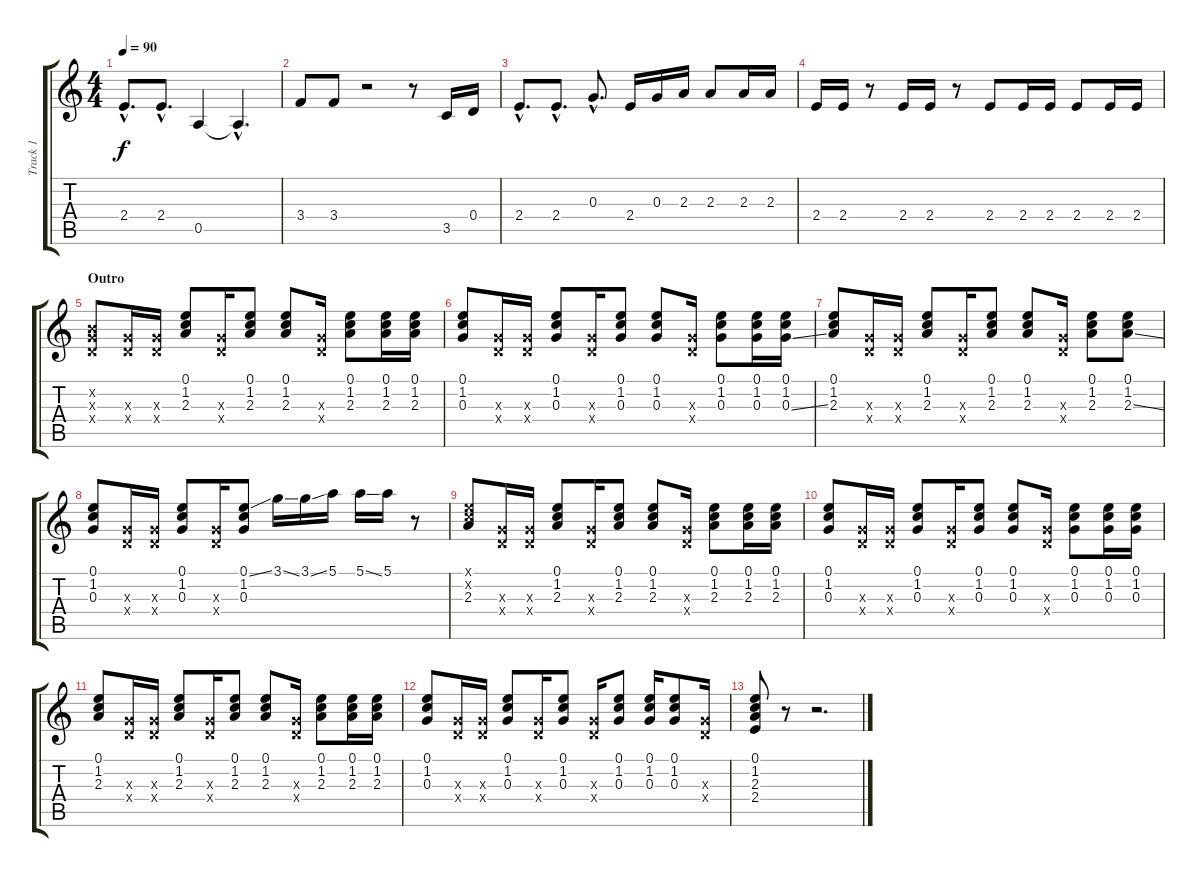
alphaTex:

\track ("Track 1" "Track 1") {instrument electricguitarclean}
\staff {score tabs}
\tuning (E4 B3 G3 D3 A2 E2) {hide}
\ts (4 4)
\tempo 90
\clef g2
\ks c
2.4{hac}.8{d dy f} 2.4{hac}.8{d} 0.5.4 0.5{hac t}.4{d} |
3.4.8 3.4.8 r.2 r.8 3.5.16 0.4.16 |
2.4{hac}.8{d} 2.4{hac}.8{d} 0.3{hac}.8{d} 2.4.16 0.3.16 2.3.16 2.3.8 2.3.16 2.3.16 |
2.4.16 2.4.16 r.8 2.4.16 2.4.16 r.8 2.4.8 2.4.16 2.4.16 2.4.8 2.4.16 2.4.16 |
\section ("" "Outro")
(0.2{x} 0.3{x} 0.4{x}).8 (0.3{x} 0.4{x}).16 (0.3{x} 0.4{x}).16 (0.1 1.2 2.3).8 (0.3{x} 0.4{x}).16 (0.1 1.2 2.3).8 (0.1 1.2 2.3).8 (0.3{x} 0.4{x}).16 (0.1 1.2 2.3).8 (0.1 1.2 2.3).16 (0.1 1.2 2.3).16 |
(0.1 1.2 0.3).8 (0.3{x} 0.4{x}).16 (0.3{x} 0.4{x}).16 (0.1 1.2 0.3).8 (0.3{x} 0.4{x}).16 (0.1 1.2 0.3).8 (0.1 1.2 0.3).8 (0.3{x} 0.4{x}).16 (0.1 1.2 0.3).8 (0.1 1.2 0.3).16 (0.1 1.2 0.3{ss}).16 |
(0.1 1.2 2.3).8 (0.3{x} 0.4{x}).16 (0.3{x} 0.4{x}).16 (0.1 1.2 2.3).8 (0.3{x} 0.4{x}).16 (0.1 1.2 2.3).8 (0.1 1.2 2.3).8 (0.3{x} 0.4{x}).16 (0.1 1.2 2.3).8 (0.1 1.2 2.3{ss}).8 |
(0.1 1.2 0.3).8 (0.3{x} 0.4{x}).16 (0.3{x} 0.4{x}).16 (0.1 1.2 0.3).8 (0.3{x} 0.4{x}).16 (0.1{ss} 1.2 0.3).8 3.1{ss}.16 3.1{ss}.16 5.1.16 5.1{ss}.16 5.1.16 r.8 |
(0.1{x} 1.2{x} 2.3).8 (0.3{x} 0.4{x}).16 (0.3{x} 0.4{x}).16 (0.1 1.2 2.3).8 (0.3{x} 0.4{x}).16 (0.1 1.2 2.3).8 (0.1 1.2 2.3).8 (0.3{x} 0.4{x}).16 (0.1 1.2 2.3).8 (0.1 1.2 2.3).16 (0.1 1.2 2.3).16 |
(0.1 1.2 0.3).8 (0.3{x} 0.4{x}).16 (0.3{x} 0.4{x}).16 (0.1 1.2 0.3).8 (0.3{x} 0.4{x}).16 (0.1 1.2 0.3).8 (0.1 1.2 0.3).8 (0.3{x} 0.4{x}).16 (0.1 1.2 0.3).8 (0.1 1.2 0.3).16 (0.1 1.2 0.3).16 |
(0.1 1.2 2.3).8 (0.3{x} 0.4{x}).16 (0.3{x} 0.4{x}).16 (0.1 1.2 2.3).8 (0.3{x} 0.4{x}).16 (0.1 1.2 2.3).8 (0.1 1.2 2.3).8 (0.3{x} 0.4{x}).16 (0.1 1.2 2.3).8 (0.1 1.2 2.3).16 (0.1 1.2 2.3).16 |
(0.1 1.2 0.3).8 (0.3{x} 0.4{x}).16 (0.3{x} 0.4{x}).16 (0.1 1.2 0.3).8 (0.3{x} 0.4{x}).16 (0.1 1.2 0.3).8 (0.3{x} 0.4{x}).16 (0.1 1.2 0.3).8 (0.1 1.2 0.3).16 (0.1 1.2 0.3).8 (0.3{x} 0.4{x}).16 |
(0.1 1.2 2.3 2.4).8 r.8 r.2{d}
